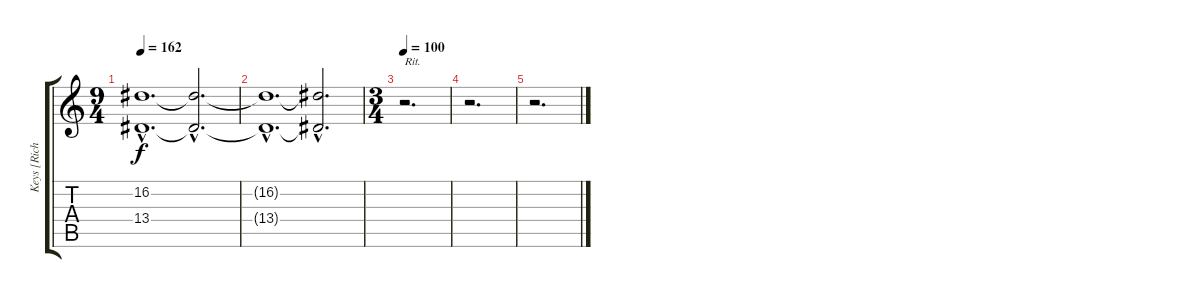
\track ("Keys [Richard Barbieri]" "Keys [Rich") {instrument pad3polysynth}
\staff {score tabs}
\tuning (E4 B3 G3 D3 A2 E2) {hide}
\ts (9 4)
\tempo 162
\clef g2
\ks c
(16.2{hac} 13.4{hac}).1{d dy f} (16.2{hac t} 13.4{hac t}).2{d} |
(16.2{hac t} 13.4{hac t}).1{d} (16.2{hac t} 13.4{hac t}).2{d} |
\ts (3 4)
\tempo 100
r.2{d txt "Rit."} |
r.2{d} |
r.2{d}
